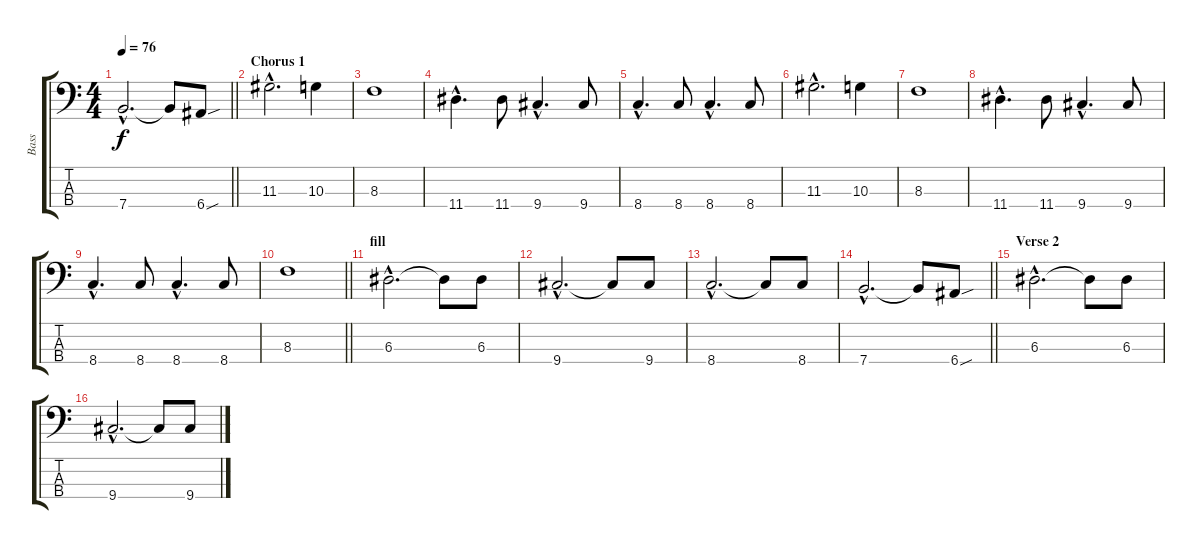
\track ("Bass" "Bass") {instrument fretlessbass}
\staff {score tabs}
\tuning (G2 D2 A1 E1) {hide}
\ts (4 4)
\tempo 76
\clef f4
\barLineRight lightlight
\ks c
7.4{hac}.2{d dy f} 7.4{t}.8 6.4{sou}.8 |
\section ("" "Chorus 1")
11.3{hac}.2{d} 10.3.4 |
8.3.1 |
11.4{hac}.4{d} 11.4.8 9.4{hac}.4{d} 9.4.8 |
8.4{hac}.4{d} 8.4.8 8.4{hac}.4{d} 8.4.8 |
11.3{hac}.2{d} 10.3.4 |
8.3.1 |
11.4{hac}.4{d} 11.4.8 9.4{hac}.4{d} 9.4.8 |
8.4{hac}.4{d} 8.4.8 8.4{hac}.4{d} 8.4.8 |
\barLineRight lightlight
8.3.1 |
\section ("" "fill")
6.3{hac}.2{d} 6.3{t}.8 6.3.8 |
9.4{hac}.2{d} 9.4{t}.8 9.4.8 |
8.4{hac}.2{d} 8.4{t}.8 8.4.8 |
\barLineRight lightlight
7.4{hac}.2{d} 7.4{t}.8 6.4{sou}.8 |
\section ("" "Verse 2")
6.3{hac}.2{d} 6.3{t}.8 6.3.8 |
9.4{hac}.2{d} 9.4{t}.8 9.4.8
